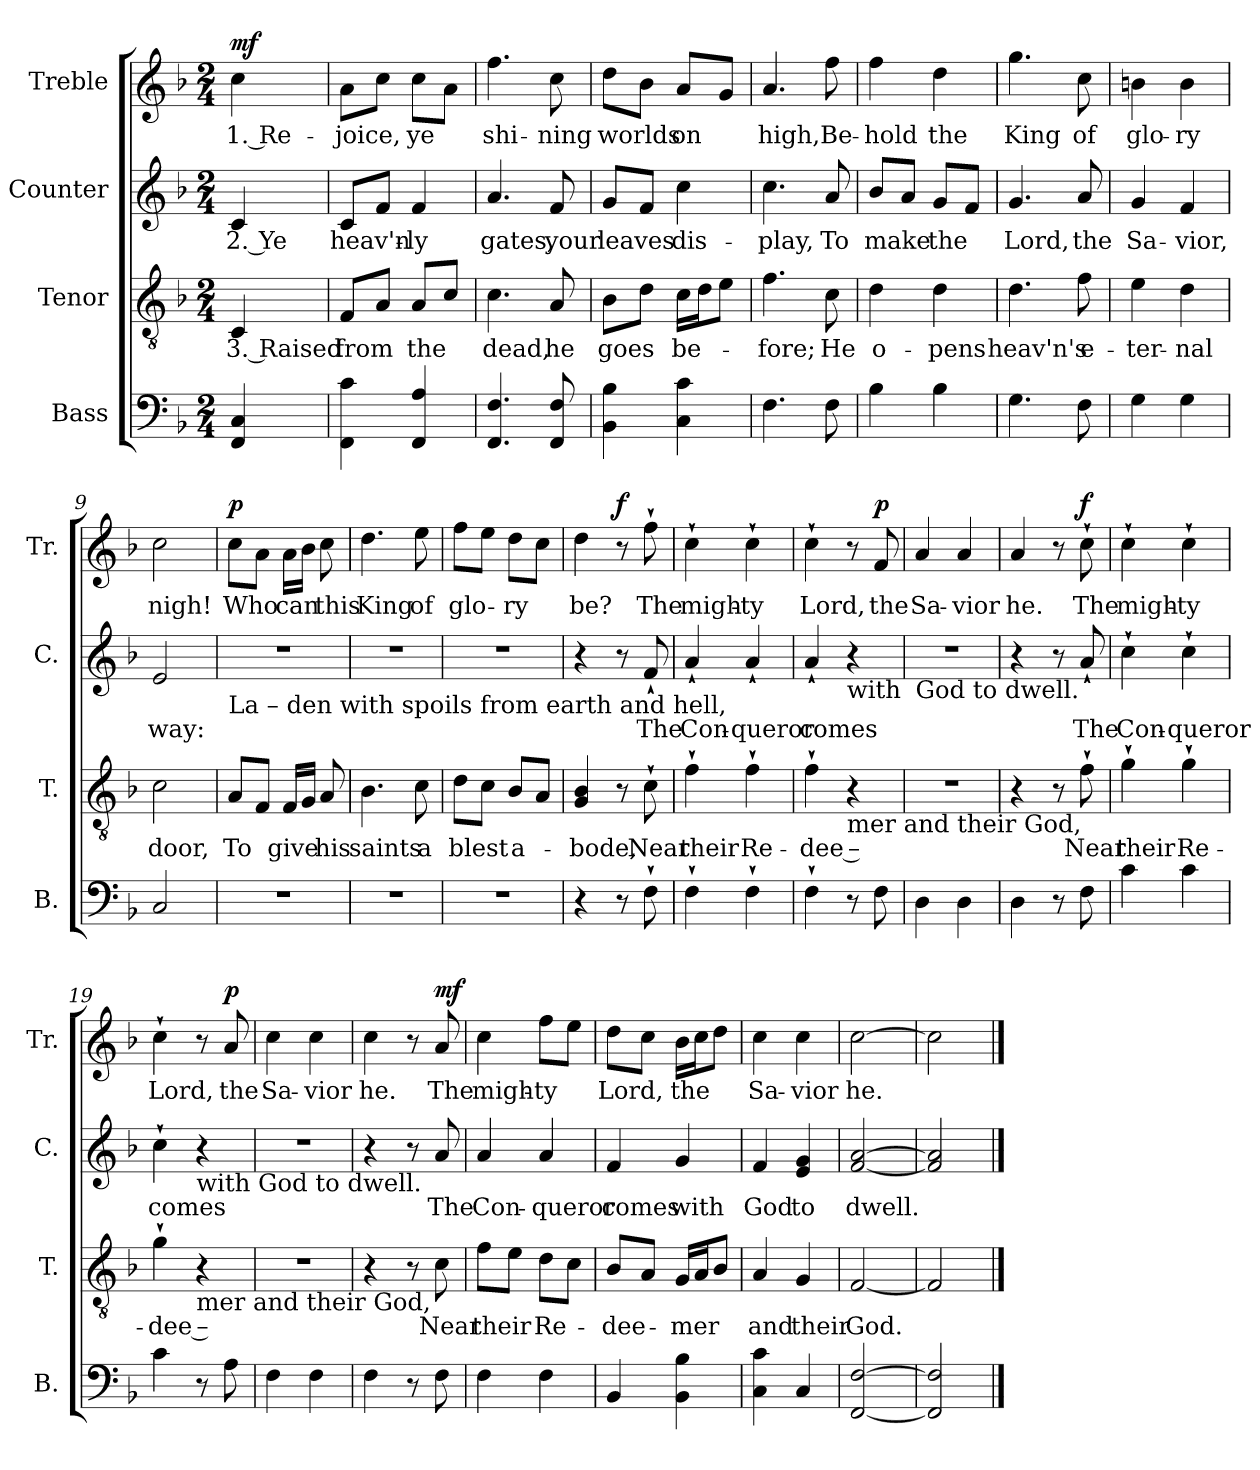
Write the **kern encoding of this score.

**kern	**kern	**text	**kern	**text	**kern	**text	**dynam
*part4	*part3	*part3	*part2	*part2	*part1	*part1	*part1
*staff4	*staff3	*staff3	*staff2	*staff2	*staff1	*staff1	*staff1
*I"Bass	*I"Tenor	*	*I"Counter	*	*I"Treble	*	*
*I'B.	*I'T.	*	*I'C.	*	*I'Tr.	*	*
*clefF4	*clefGv2	*	*clefG2	*	*clefG2	*	*
*k[b-]	*k[b-]	*	*k[b-]	*	*k[b-]	*	*
*M2/4	*M2/4	*	*M2/4	*	*M2/4	*	*
*MM90	*MM90	*	*MM90	*	*MM90	*	*
=1	=1	=1	=1	=1	=1	=1	=1
!	!	!	!	!	!	!	!LO:DY:a
4FF/ 4C/	4C/	3. Raised	4c/	2. Ye	4cc\	1. Re-	mf
=2	=2	=2	=2	=2	=2	=2	=2
4FF\ 4c\	8F/L	from	8c/L	heav'n-	8a\L	-joice,	.
.	8A/J	.	8f/J	.	8cc\J	.	.
4FF/ 4A/	8A/L	the	4f/	-ly	8cc\L	ye	.
.	8c/J	.	.	.	8a\J	.	.
=3	=3	=3	=3	=3	=3	=3	=3
4.FF/ 4.F/	4.c\	dead,	4.a/	gates,	4.ff\	shi-	.
8FF/ 8F/	8A/	he	8f/	your	8cc\	-ning	.
=4	=4	=4	=4	=4	=4	=4	=4
4BB-\ 4B-\	8B-\L	goes	8g/L	leaves	8dd\L	worlds	.
.	8d\J	.	8f/J	.	8b-\J	.	.
4C\ 4c\	16c\LL	be-	4cc\	dis-	8a/L	on	.
.	16d\J	.	.	.	.	.	.
.	8e\J	.	.	.	8g/J	.	.
=5	=5	=5	=5	=5	=5	=5	=5
4.F\	4.f\	-fore;	4.cc\	-play,	4.a/	high,	.
8F\	8c\	He	8a/	To	8ff\	Be-	.
=6	=6	=6	=6	=6	=6	=6	=6
4B-\	4d\	o-	8b-/L	make	4ff\	-hold	.
.	.	.	8a/J	.	.	.	.
4B-\	4d\	-pens	8g/L	the	4dd\	the	.
.	.	.	8f/J	.	.	.	.
=7	=7	=7	=7	=7	=7	=7	=7
4.G\	4.d\	heav'n's	4.g/	Lord,	4.gg\	King	.
8F\	8f\	e-	8a/	the	8cc\	of	.
=8	=8	=8	=8	=8	=8	=8	=8
4G\	4e\	-ter-	4g/	Sa-	4bn\	glo-	.
4G\	4d\	-nal	4f/	-vior,	4b\	-ry	.
!!LO:LB:g=z
=9	=9	=9	=9	=9	=9	=9	=9
2C/	2c\	door,	2e/	way:	2cc\	nigh!	.
=10	=10	=10	=10	=10	=10	=10	=10
!	!	!	!LO:TX:b:t=La    –     den   with  spoils from   earth   and       hell,	!	!	!	!
!	!	!	!	!	!	!	!LO:DY:a
2r	8A/L	To	2r	.	8cc\L	Who	p
.	8F/J	.	.	.	8a\J	.	.
.	16F/LL	give	.	.	16a\LL	can	.
.	16G/JJ	.	.	.	16b-\JJ	.	.
.	8A/	his	.	.	8cc\	this	.
=11	=11	=11	=11	=11	=11	=11	=11
2r	4.B-\	saints	2r	.	4.dd\	King	.
.	8c\	a	.	.	8ee\	of	.
=12	=12	=12	=12	=12	=12	=12	=12
2r	8d\L	blest	2r	.	8ff\L	glo-	.
.	8c\J	.	.	.	8ee\J	.	.
.	8B-/L	a-	.	.	8dd\L	-ry	.
.	8A/J	.	.	.	8cc\J	.	.
=13	=13	=13	=13	=13	=13	=13	=13
4r	4G/ 4B-/	-bode,	4r	.	4dd\	be?	.
!	!	!	!	!	!	!	!LO:DY:a
8r	8r	.	8r	.	8r	.	f
8F`\	8c`\	Near	8f`/	The	8ff`\	The	.
=14	=14	=14	=14	=14	=14	=14	=14
4F`\	4f`\	their	4a`/	Con-	4cc`\	migh-	.
4F`\	4f`\	Re-	4a`/	-queror	4cc`\	-ty	.
=15	=15	=15	=15	=15	=15	=15	=15
4F`\	4f`\	-dee –	4a`/	comes	4cc`\	Lord,	.
!	!	!	!LO:TX:b:t=with	!	!	!	!
!	!LO:TX:b:t=mer   and   their  God,	!	!	!	!	!	!
8r	4r	.	4r	.	8r	.	.
!	!	!	!	!	!	!	!LO:DY:a
8F\	.	.	.	.	8f/	the	p
=16	=16	=16	=16	=16	=16	=16	=16
!	!	!	!LO:TX:b:t=God to dwell.	!	!	!	!
4D\	2r	.	2r	.	4a/	Sa-	.
4D\	.	.	.	.	4a/	-vior	.
=17	=17	=17	=17	=17	=17	=17	=17
4D\	4r	.	4r	.	4a/	he.	.
8r	8r	.	8r	.	8r	.	.
!	!	!	!	!	!	!	!LO:DY:a
8F\	8f`\	Near	8a`/	The	8cc`\	The	f
!!LO:LB:g=z
=18	=18	=18	=18	=18	=18	=18	=18
4c\	4g`\	their	4cc`\	Con-	4cc`\	migh-	.
4c\	4g`\	Re-	4cc`\	-queror	4cc`\	-ty	.
=19	=19	=19	=19	=19	=19	=19	=19
4c\	4g`\	-dee –	4cc`\	comes	4cc`\	Lord,	.
!	!	!	!LO:TX:b:t=with    God  to     dwell.	!	!	!	!
!	!LO:TX:b:t=mer   and   their  God,	!	!	!	!	!	!
8r	4r	.	4r	.	8r	.	.
!	!	!	!	!	!	!	!LO:DY:a
8A\	.	.	.	.	8a/	the	p
=20	=20	=20	=20	=20	=20	=20	=20
4F\	2r	.	2r	.	4cc\	Sa-	.
4F\	.	.	.	.	4cc\	-vior	.
=21	=21	=21	=21	=21	=21	=21	=21
4F\	4r	.	4r	.	4cc\	he.	.
8r	8r	.	8r	.	8r	.	.
!	!	!	!	!	!	!	!LO:DY:a
8F\	8c\	Near	8a/	The	8a/	The	mf
=22	=22	=22	=22	=22	=22	=22	=22
4F\	8f\L	their	4a/	Con-	4cc\	migh-	.
.	8e\J	.	.	.	.	.	.
4F\	8d\L	Re-	4a/	-queror	8ff\L	-ty	.
.	8c\J	.	.	.	8ee\J	.	.
=23	=23	=23	=23	=23	=23	=23	=23
4BB-/	8B-/L	-dee-	4f/	comes	8dd\L	Lord,	.
.	8A/J	.	.	.	8cc\J	.	.
4BB-\ 4B-\	16G/LL	-mer	4g/	with	16b-\LL	the	.
.	16A/J	.	.	.	16cc\J	.	.
.	8B-/J	.	.	.	8dd\J	.	.
=24	=24	=24	=24	=24	=24	=24	=24
4C\ 4c\	4A/	and	4f/	God	4cc\	Sa-	.
4C/	4G/	their	4e/ 4g/	to	4cc\	-vior	.
=25	=25	=25	=25	=25	=25	=25	=25
[2FF/ [2F/	[2F/	God.	[2f/ [2a/	dwell.	[2cc\	he.	.
=26	=26	=26	=26	=26	=26	=26	=26
2FF/] 2F/]	2F/]	.	2f/] 2a/]	.	2cc\]	.	.
==	==	==	==	==	==	==	==
*-	*-	*-	*-	*-	*-	*-	*-
